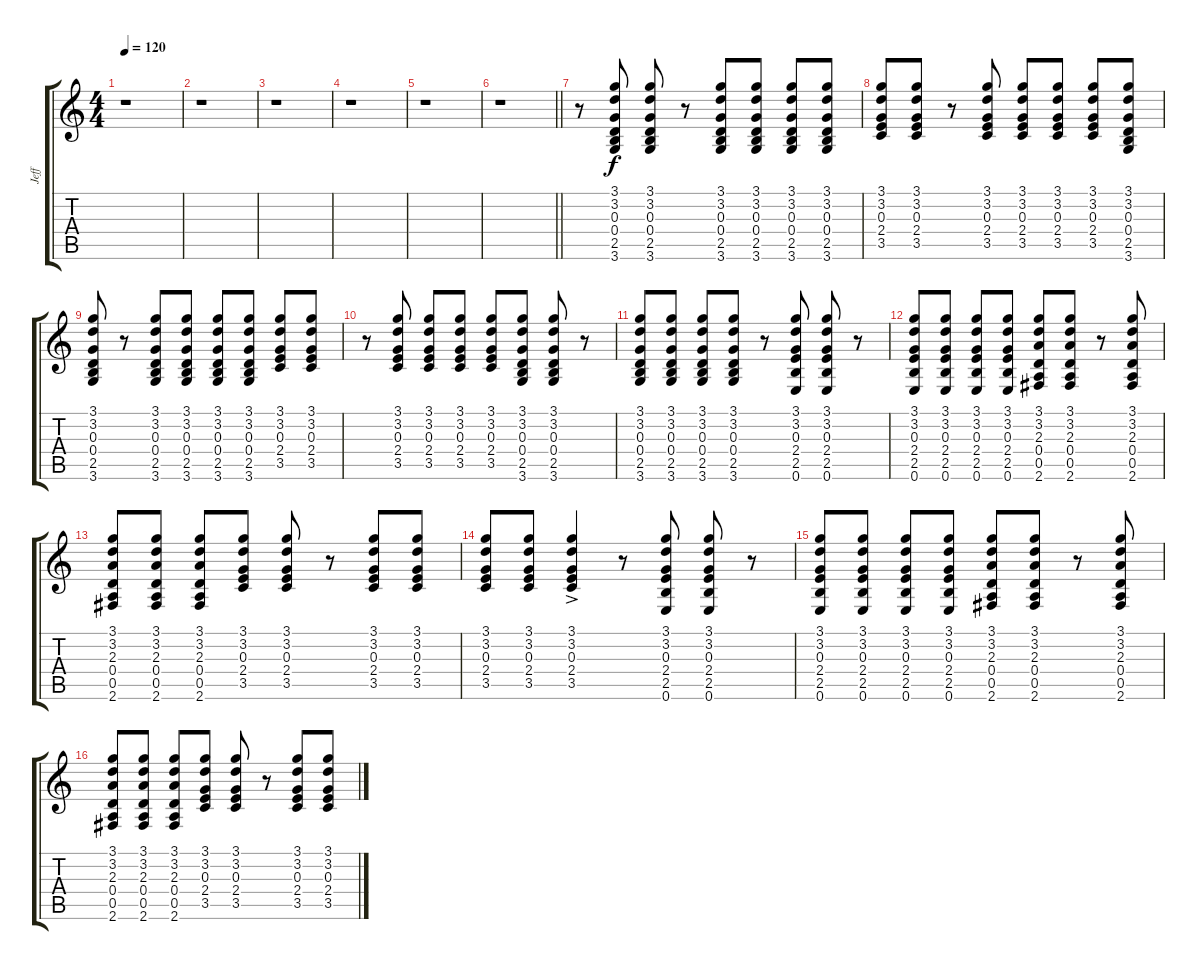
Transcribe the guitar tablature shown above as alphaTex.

\track ("Jeff" "Jeff") {instrument electricguitarclean}
\staff {score tabs}
\tuning (E4 B3 G3 D3 A2 E2) {hide}
\ts (4 4)
\tempo 120
\clef g2
\ks c
r.1{dy pp} |
r.1 |
r.1 |
r.1 |
r.1 |
\barLineRight lightlight
r.1 |
r.8 (3.1 3.2 0.3 0.4 2.5 3.6).8{dy f} (3.1 3.2 0.3 0.4 2.5 3.6).8 r.8 (3.1 3.2 0.3 0.4 2.5 3.6).8 (3.1 3.2 0.3 0.4 2.5 3.6).8 (3.1 3.2 0.3 0.4 2.5 3.6).8 (3.1 3.2 0.3 0.4 2.5 3.6).8 |
(3.1 3.2 0.3 2.4 3.5).8 (3.1 3.2 0.3 2.4 3.5).8 r.8 (3.1 3.2 0.3 2.4 3.5).8 (3.1 3.2 0.3 2.4 3.5).8 (3.1 3.2 0.3 2.4 3.5).8 (3.1 3.2 0.3 2.4 3.5).8 (3.1 3.2 0.3 0.4 2.5 3.6).8 |
(3.1 3.2 0.3 0.4 2.5 3.6).8 r.8 (3.1 3.2 0.3 0.4 2.5 3.6).8 (3.1 3.2 0.3 0.4 2.5 3.6).8 (3.1 3.2 0.3 0.4 2.5 3.6).8 (3.1 3.2 0.3 0.4 2.5 3.6).8 (3.1 3.2 0.3 2.4 3.5).8 (3.1 3.2 0.3 2.4 3.5).8 |
r.8 (3.1 3.2 0.3 2.4 3.5).8 (3.1 3.2 0.3 2.4 3.5).8 (3.1 3.2 0.3 2.4 3.5).8 (3.1 3.2 0.3 2.4 3.5).8 (3.1 3.2 0.3 0.4 2.5 3.6).8 (3.1 3.2 0.3 0.4 2.5 3.6).8 r.8 |
(3.1 3.2 0.3 0.4 2.5 3.6).8 (3.1 3.2 0.3 0.4 2.5 3.6).8 (3.1 3.2 0.3 0.4 2.5 3.6).8 (3.1 3.2 0.3 0.4 2.5 3.6).8 r.8 (3.1 3.2 0.3 2.4 2.5 0.6).8 (3.1 3.2 0.3 2.4 2.5 0.6).8 r.8 |
(3.1 3.2 0.3 2.4 2.5 0.6).8 (3.1 3.2 0.3 2.4 2.5 0.6).8 (3.1 3.2 0.3 2.4 2.5 0.6).8 (3.1 3.2 0.3 2.4 2.5 0.6).8 (3.1 3.2 2.3 0.4 0.5 2.6).8 (3.1 3.2 2.3 0.4 0.5 2.6).8 r.8 (3.1 3.2 2.3 0.4 0.5 2.6).8 |
(3.1 3.2 2.3 0.4 0.5 2.6).8 (3.1 3.2 2.3 0.4 0.5 2.6).8 (3.1 3.2 2.3 0.4 0.5 2.6).8 (3.1 3.2 0.3 2.4 3.5).8 (3.1 3.2 0.3 2.4 3.5).8 r.8 (3.1 3.2 0.3 2.4 3.5).8 (3.1 3.2 0.3 2.4 3.5).8 |
(3.1 3.2 0.3 2.4 3.5).8 (3.1 3.2 0.3 2.4 3.5).8 (3.1 3.2 0.3{ac} 2.4 3.5).4 r.8 (3.1 3.2 0.3 2.4 2.5 0.6).8 (3.1 3.2 0.3 2.4 2.5 0.6).8 r.8 |
(3.1 3.2 0.3 2.4 2.5 0.6).8 (3.1 3.2 0.3 2.4 2.5 0.6).8 (3.1 3.2 0.3 2.4 2.5 0.6).8 (3.1 3.2 0.3 2.4 2.5 0.6).8 (3.1 3.2 2.3 0.4 0.5 2.6).8 (3.1 3.2 2.3 0.4 0.5 2.6).8 r.8 (3.1 3.2 2.3 0.4 0.5 2.6).8 |
(3.1 3.2 2.3 0.4 0.5 2.6).8 (3.1 3.2 2.3 0.4 0.5 2.6).8 (3.1 3.2 2.3 0.4 0.5 2.6).8 (3.1 3.2 0.3 2.4 3.5).8 (3.1 3.2 0.3 2.4 3.5).8 r.8 (3.1 3.2 0.3 2.4 3.5).8 (3.1 3.2 0.3 2.4 3.5).8
